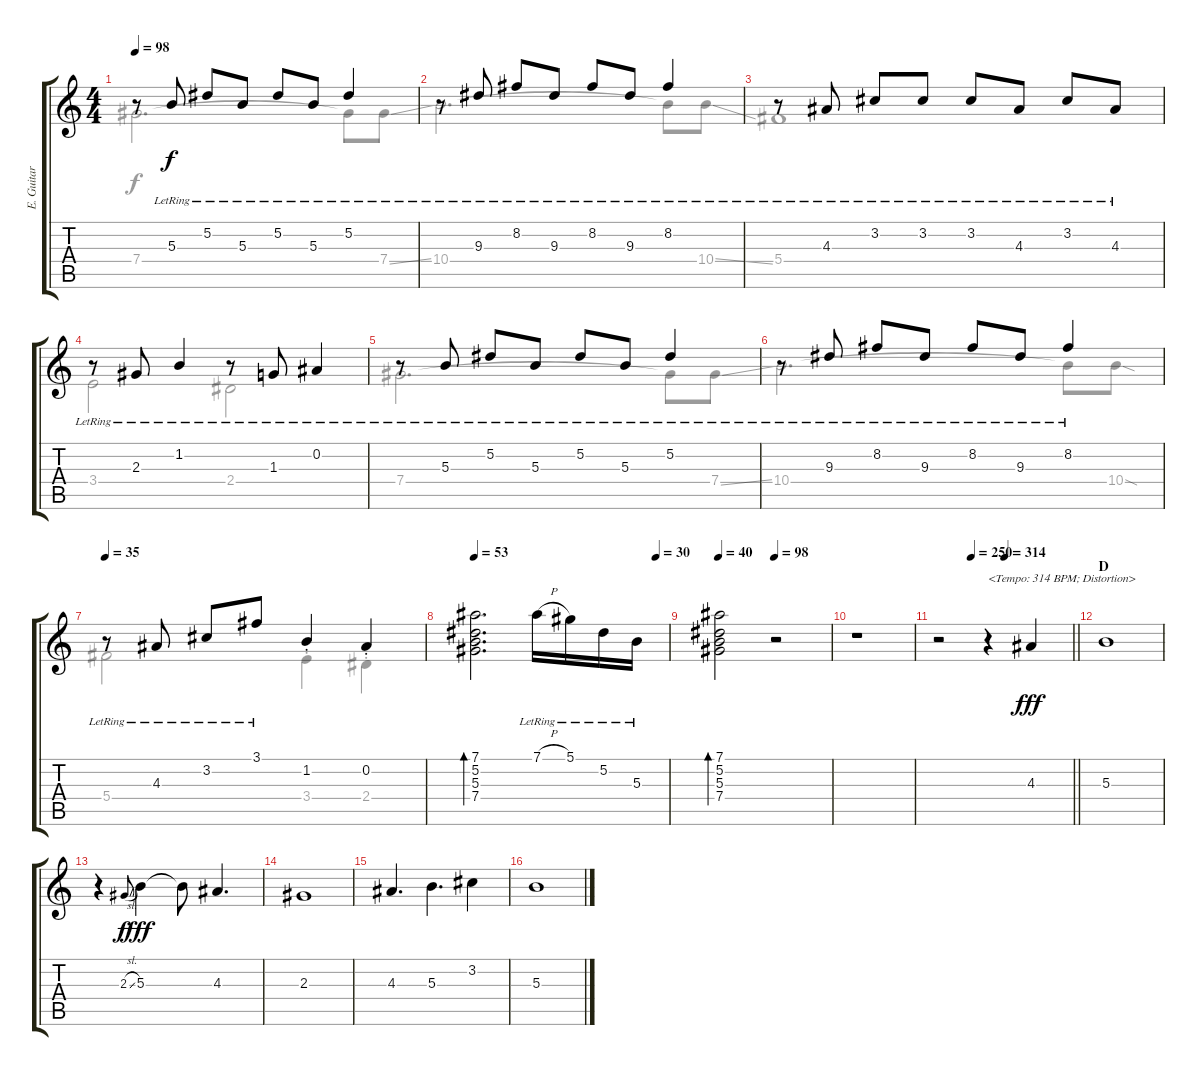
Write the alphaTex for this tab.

\track ("E. Guitar I" "E. Guitar ") {instrument electricguitarclean}
\staff {score tabs}
\tuning (Eb4 Bb3 Gb3 Db3 Ab2 Eb2) {hide}
\voice
\ts (4 4)
\tempo 98
\clef g2
\ks c
r.8{dy f} 5.3{lr}.8 5.2{lr}.8 5.3{lr}.8 5.2{lr}.8 5.3{lr}.8 5.2{lr}.4 |
r.8 9.3{lr}.8 8.2{lr}.8 9.3{lr}.8 8.2{lr}.8 9.3{lr}.8 8.2{lr}.4 |
r.8 4.3{lr}.8 3.2{lr}.8 3.2{lr}.8 3.2{lr}.8 4.3{lr}.8 3.2{lr}.8 4.3{lr}.8 |
r.8 2.3{lr}.8 1.2{lr}.4 r.8 1.3{lr}.8 0.2{lr}.4 |
r.8 5.3{lr}.8 5.2{lr}.8 5.3{lr}.8 5.2{lr}.8 5.3{lr}.8 5.2{lr}.4 |
r.8 9.3{lr}.8 8.2{lr}.8 9.3{lr}.8 8.2{lr}.8 9.3{lr}.8 8.2{lr}.4 |
\tempo 35
r.8 4.3{lr}.8 3.2{lr}.8 3.1{lr}.8 1.2{st}.4 0.2{st}.4 |
\tempo 53
\tempo (30 0.9375)
(7.1 5.2 5.3 7.4).2{d bd 240} 7.1{h lr}.16 5.1{lr}.16 5.2{lr}.16 5.3{lr}.16 |
\tempo 40
\tempo (98 0.5)
(7.1 5.2 5.3 7.4).2{bd 240} r.2 |
r.1 |
\tempo (314 0.5)
\tempo (250 0.25)
\barLineRight lightlight
r.2 r.4{txt "<Tempo: 314 BPM; Distortion>"} 4.3.4{dy fff instrument overdrivenguitar} |
\section ("" "D")
5.3.1 |
r.4 2.3{sl}.8{gr onbeat dy f} 5.3.4{dy fff} 5.3{t}.8 4.3.4{d} |
2.3.1 |
4.3.4{d} 5.3.4{d} 3.2.4 |
5.3.1
\voice
\clef g2
\ottava regular
\simile none
\ks c
7.4.2{d dy f} 7.4{t}.8 7.4{ss}.8 |
10.4.2{d} 10.4{t}.8 10.4{ss}.8 |
5.4.1 |
3.4.2 2.4.2 |
7.4.2{d} 7.4{t}.8 7.4{ss}.8 |
10.4.2{d} 10.4{t}.8 10.4{sod}.8 |
5.4.2 3.4{st}.4 2.4{st}.4 |
|
|
|
\barLineRight lightlight
|
|
|
|
|
